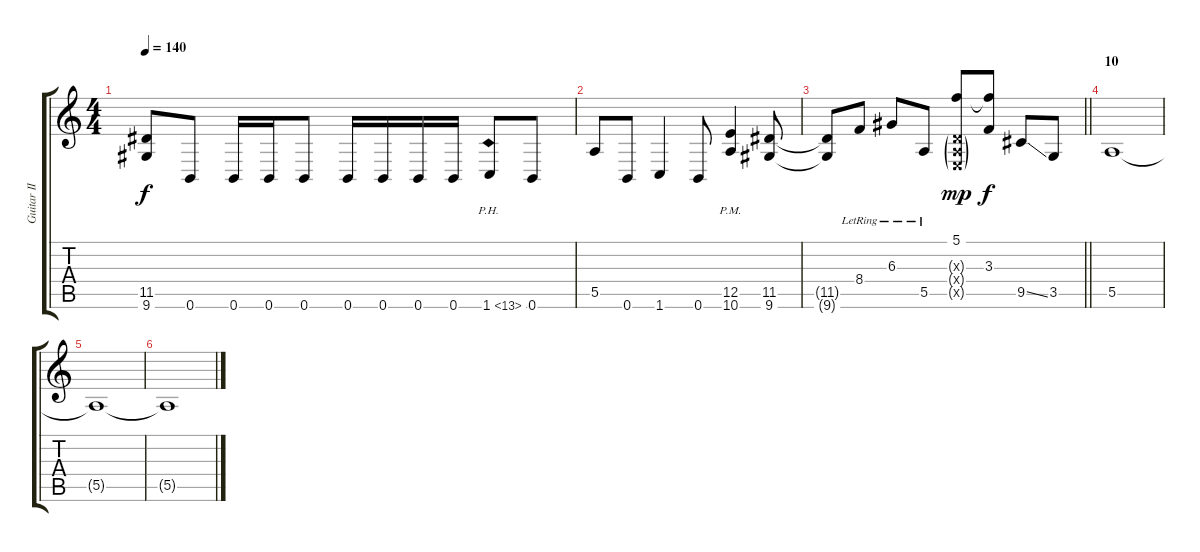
\track ("Guitar II" "Guitar II") {instrument overdrivenguitar}
\staff {score tabs}
\tuning (C4 G3 D3 A2 E2 B1) {hide}
\ts (4 4)
\tempo 140
\clef g2
\ks c
(11.5{t} 9.6{t}).8{dy f} 0.6.8 0.6.16 0.6.16 0.6.8 0.6.16 0.6.16 0.6.16 0.6.16 1.6{ph 12}.8 0.6.8 |
5.5.8 0.6.8 1.6.4 0.6.8 (12.5{pm} 10.6{pm}).4 (11.5 9.6).8 |
\barLineRight lightlight
(11.5{t} 9.6{t}).8 8.4{lr}.8 6.3{lr}.8 5.5{lr}.8 (5.1 0.3{g x} 0.4{g x} 0.5{g x}).8{dy mp} (5.1{t} 3.3).8{dy f} 9.5{ss}.8 3.5.8 |
\section ("" "10")
5.5.1 |
5.5{t}.1{volume 0} |
5.5{t}.1
